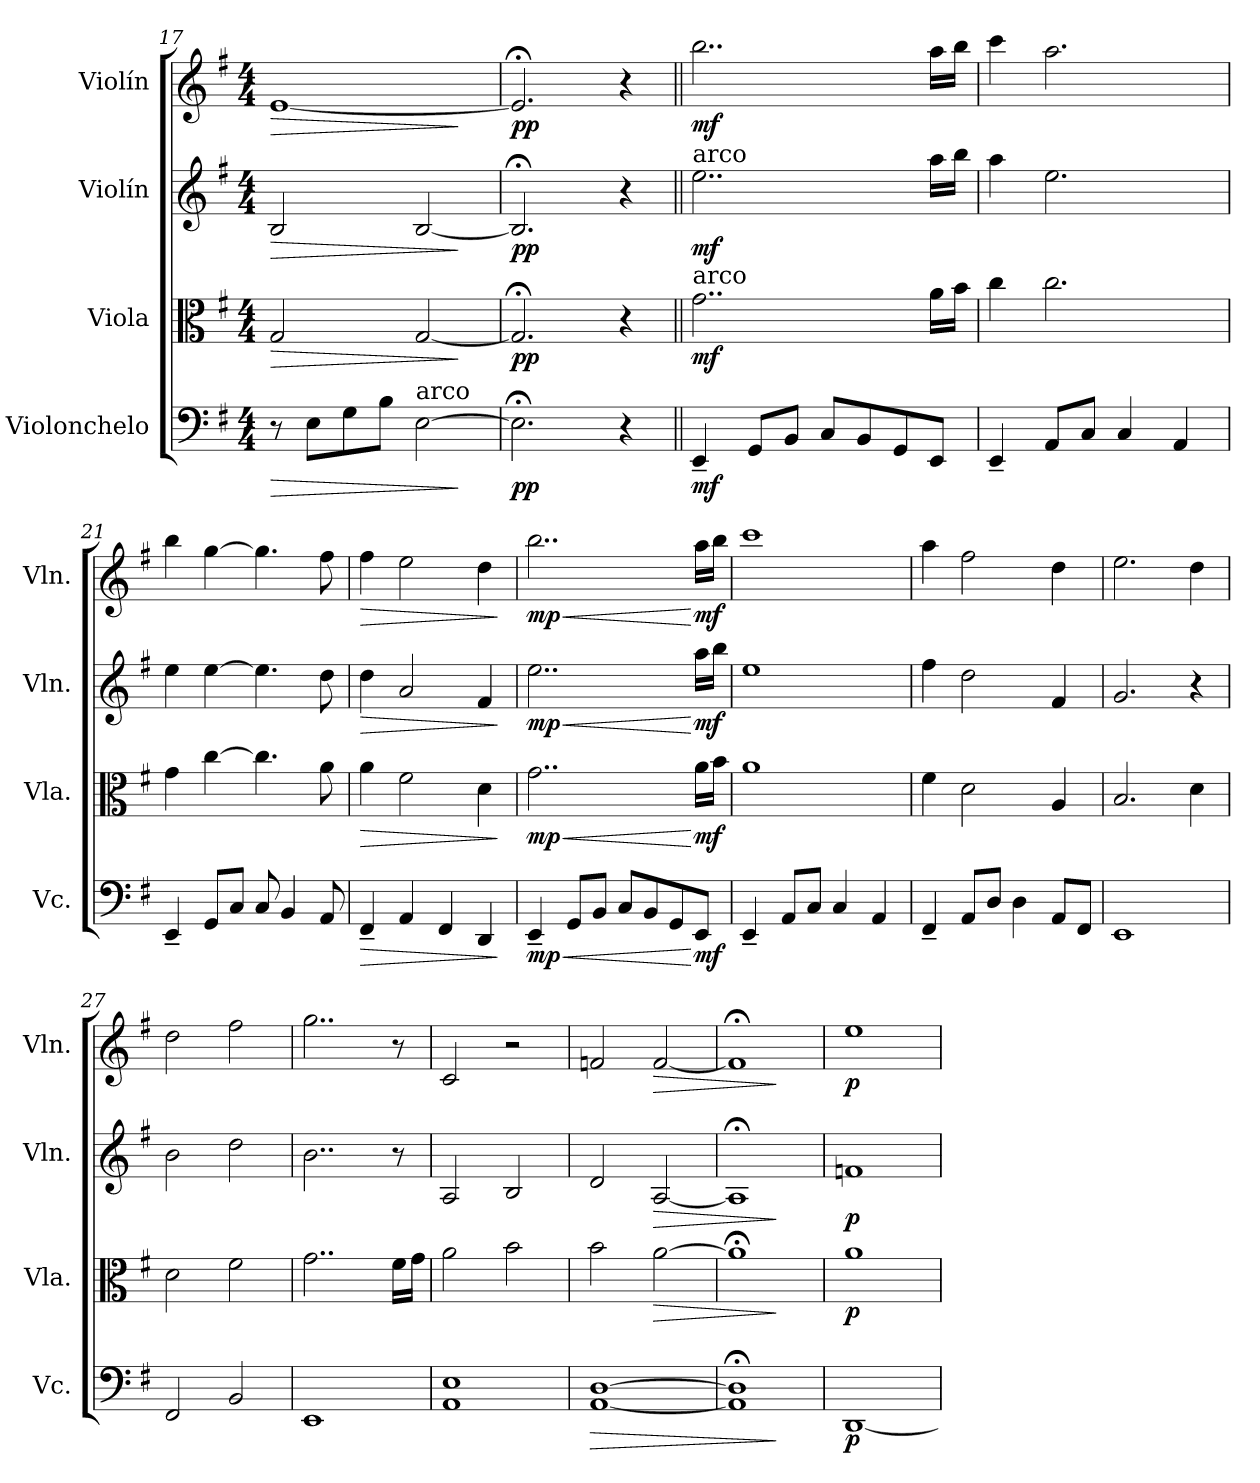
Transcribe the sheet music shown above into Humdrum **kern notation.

**kern	**dynam	**kern	**dynam	**kern	**dynam	**kern	**dynam
*part4	*part4	*part3	*part3	*part2	*part2	*part1	*part1
*staff4	*staff4	*staff3	*staff3	*staff2	*staff2	*staff1	*staff1
*I"Violonchelo	*	*I"Viola	*	*I"Violín	*	*I"Violín	*
*I'Vc.	*	*I'Vla.	*	*I'Vln.	*	*I'Vln.	*
!!LO:LB:g=z
*clefF4	*	*clefC3	*	*clefG2	*	*clefG2	*
*k[f#]	*	*k[f#]	*	*k[f#]	*	*k[f#]	*
*M4/4	*	*M4/4	*	*M4/4	*	*M4/4	*
=17	=17	=17	=17	=17	=17	=17	=17
!	!LO:HP:b	!	!LO:HP:b	!	!LO:HP:b	!	!LO:HP:b
8r	>	2G/	>	2B/	>	[1e	>
8E\L	.	.	.	.	.	.	.
8G\	.	.	.	.	.	.	.
8B\J	.	.	.	.	.	.	.
!LO:TX:a:t=arco	!	!	!	!	!	!	!
[2E\	.	[2G/	.	[2B/	.	.	.
.	]	.	]	.	]	.	]
=18	=18	=18	=18	=18	=18	=18	=18
!	!LO:DY:b	!	!LO:DY:b	!	!LO:DY:b	!	!LO:DY:b
2.E;<\]	pp	2.G;</]	pp	2.B;</]	pp	2.e;</]	pp
4r	.	4r	.	4r	.	4r	.
=19||	=19||	=19||	=19||	=19||	=19||	=19||	=19||
*	*	*	*	*	*	*MM80	*
!	!	!	!	!LO:TX:a:t=arco	!	!	!
!	!	!LO:TX:a:t=arco	!	!	!	!	!
!	!LO:DY:b	!	!LO:DY:b	!	!LO:DY:b	!	!LO:DY:b
4EE~/	mf	2..g\	mf	2..ee\	mf	2..bb\	mf
8GG/L	.	.	.	.	.	.	.
8BB/J	.	.	.	.	.	.	.
8C/L	.	.	.	.	.	.	.
8BB/	.	.	.	.	.	.	.
8GG/	.	.	.	.	.	.	.
8EE/J	.	16a\LL	.	16aa\LL	.	16aa\LL	.
.	.	16b\JJ	.	16bb\JJ	.	16bb\JJ	.
=20	=20	=20	=20	=20	=20	=20	=20
4EE~/	.	4cc\	.	4aa\	.	4ccc\	.
8AA/L	.	2.cc\	.	2.ee\	.	2.aa\	.
8C/J	.	.	.	.	.	.	.
4C/	.	.	.	.	.	.	.
4AA/	.	.	.	.	.	.	.
=21	=21	=21	=21	=21	=21	=21	=21
4EE~/	.	4g\	.	4ee\	.	4bb\	.
8GG/L	.	[4cc\	.	[4ee\	.	[4gg\	.
8C/J	.	.	.	.	.	.	.
8C/	.	4.cc\]	.	4.ee\]	.	4.gg\]	.
4BB/	.	.	.	.	.	.	.
8AA/	.	8a\	.	8dd\	.	8ff#\	.
=22	=22	=22	=22	=22	=22	=22	=22
!	!LO:HP:b	!	!LO:HP:b	!	!LO:HP:b	!	!LO:HP:b
4FF#~/	>	4a\	>	4dd\	>	4ff#\	>
4AA/	.	2f#\	.	2a/	.	2ee\	.
4FF#/	.	.	.	.	.	.	.
4DD/	.	4d\	.	4f#/	.	4dd\	.
.	]	.	]	.	]	.	]
!!LO:LB:g=z
=23	=23	=23	=23	=23	=23	=23	=23
!	!LO:HP:b	!	!LO:HP:b	!	!LO:HP:b	!	!LO:HP:b
!	!LO:DY:n=1:b	!	!LO:DY:n=1:b	!	!LO:DY:n=1:b	!	!LO:DY:n=1:b
4EE~/	< mp	2..g\	< mp	2..ee\	< mp	2..bb\	< mp
8GG/L	.	.	.	.	.	.	.
8BB/J	.	.	.	.	.	.	.
8C/L	.	.	.	.	.	.	.
8BB/	.	.	.	.	.	.	.
8GG/	.	.	.	.	.	.	.
!	!LO:DY:n=2:b	!	!LO:DY:n=2:b	!	!LO:DY:n=2:b	!	!LO:DY:n=2:b
8EE/J	[ mf	16a\LL	[ mf	16aa\LL	[ mf	16aa\LL	[ mf
.	.	16b\JJ	.	16bb\JJ	.	16bb\JJ	.
=24	=24	=24	=24	=24	=24	=24	=24
4EE~/	.	1a	.	1ee	.	1ccc	.
8AA/L	.	.	.	.	.	.	.
8C/J	.	.	.	.	.	.	.
4C/	.	.	.	.	.	.	.
4AA/	.	.	.	.	.	.	.
=25	=25	=25	=25	=25	=25	=25	=25
4FF#~/	.	4f#\	.	4ff#\	.	4aa\	.
8AA/L	.	2d\	.	2dd\	.	2ff#\	.
8D/J	.	.	.	.	.	.	.
4D\	.	.	.	.	.	.	.
8AA/L	.	4A/	.	4f#/	.	4dd\	.
8FF#/J	.	.	.	.	.	.	.
=26	=26	=26	=26	=26	=26	=26	=26
1EE	.	2.B/	.	2.g/	.	2.ee\	.
.	.	4d\	.	4r	.	4dd\	.
=27	=27	=27	=27	=27	=27	=27	=27
2FF#/	.	2d\	.	2b\	.	2dd\	.
2BB/	.	2f#\	.	2dd\	.	2ff#\	.
=28	=28	=28	=28	=28	=28	=28	=28
1EE	.	2..g\	.	2..b\	.	2..gg\	.
.	.	16f#\LL	.	8r	.	8r	.
.	.	16g\JJ	.	.	.	.	.
=29	=29	=29	=29	=29	=29	=29	=29
1AA 1E	.	2a\	.	2A/	.	2c/	.
.	.	2b\	.	2B/	.	2r	.
=30	=30	=30	=30	=30	=30	=30	=30
!	!LO:HP:b	!	!	!	!	!	!
[1AA [1D	>	2b\	.	2d/	.	2fn/	.
!	!	!	!LO:HP:b	!	!LO:HP:b	!	!LO:HP:b
.	.	[2a\	>	[2A/	>	[2f/	>
=31	=31	=31	=31	=31	=31	=31	=31
1AA];<Z 1D];<Z	.	1a;<Z]	.	1A;<Z]	.	1f;<Z]	.
.	]	.	]	.	]	.	]
=32	=32	=32	=32	=32	=32	=32	=32
!	!LO:DY:b	!	!LO:DY:b	!	!LO:DY:b	!	!LO:DY:b
[1DD	p	1a	p	1fn	p	1ee	p
=	=	=	=	=	=	=	=
*-	*-	*-	*-	*-	*-	*-	*-
